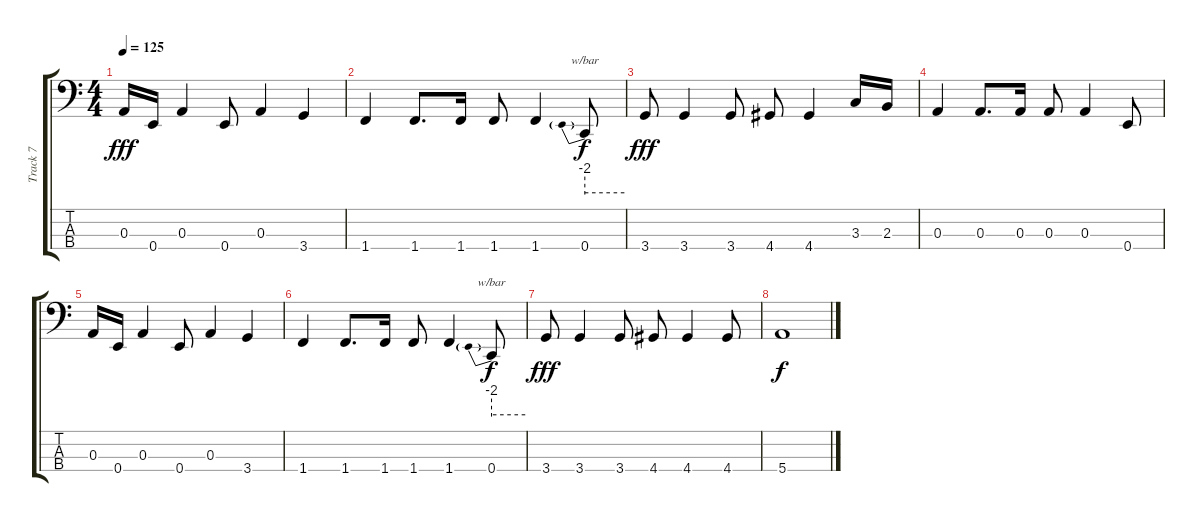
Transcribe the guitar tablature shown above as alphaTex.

\track ("Track 7" "Track 7") {instrument electricbassfinger}
\staff {score tabs}
\tuning (G2 D2 A1 E1) {hide}
\ts (4 4)
\tempo 125
\clef f4
\ks c
0.3.16{dy fff} 0.4.16 0.3.4 0.4.8 0.3.4 3.4.4 |
1.4.4 1.4.8{d} 1.4.16 1.4.8 1.4.4 0.4.8{tbe (predive default 0 -8 60 -8) dy f} |
3.4.8{dy fff} 3.4.4 3.4.8 4.4.8 4.4.4 3.3.16 2.3.16 |
0.3.4 0.3.8{d} 0.3.16 0.3.8 0.3.4 0.4.8 |
0.3.16 0.4.16 0.3.4 0.4.8 0.3.4 3.4.4 |
1.4.4 1.4.8{d} 1.4.16 1.4.8 1.4.4 0.4.8{tbe (predive default 0 -8 60 -8) dy f} |
3.4.8{dy fff} 3.4.4 3.4.8 4.4.8 4.4.4 4.4.8 |
5.4.1{dy f}
